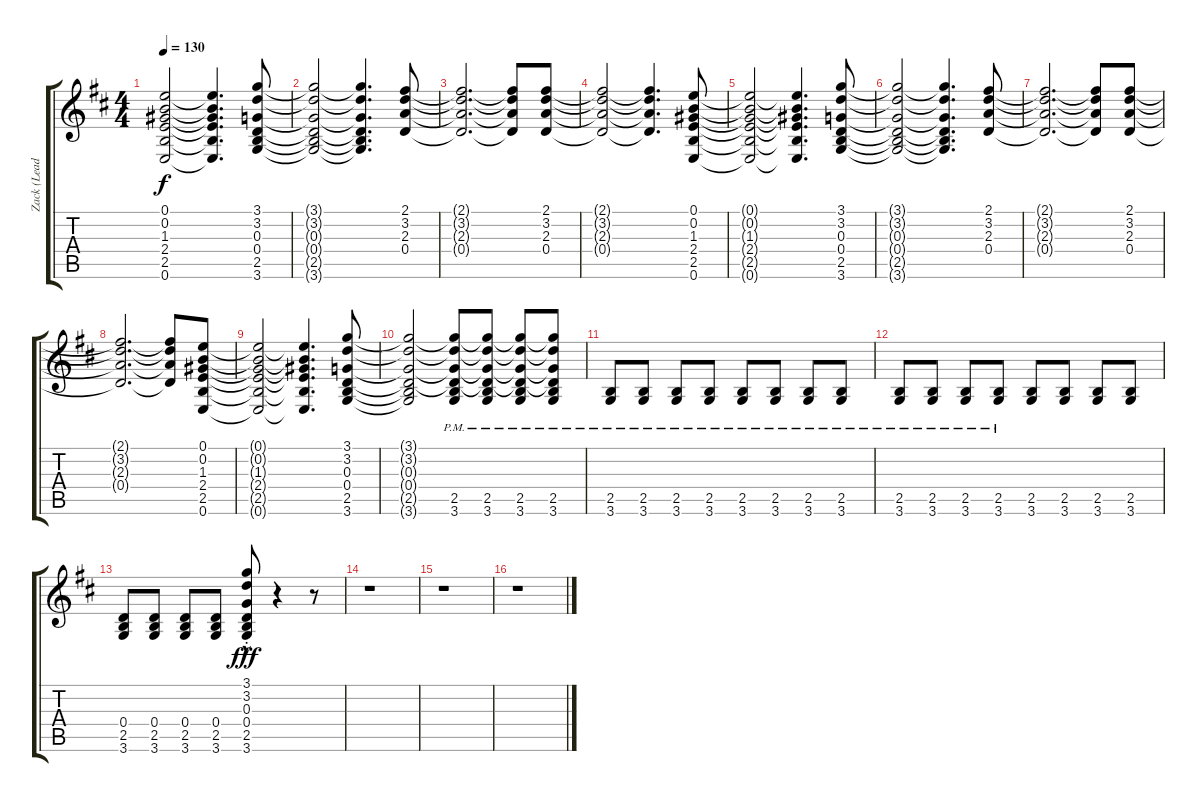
\track ("Zack (Lead Guitar)" "Zack (Lead") {instrument overdrivenguitar}
\staff {score tabs}
\tuning (E4 B3 G3 D3 A2 E2) {hide}
\ts (4 4)
\tempo 130
\clef g2
\ks d
(0.1{t} 0.2{t} 1.3{t} 2.4{t} 2.5{t} 0.6{t}).2{dy f} (0.1{t} 0.2{t} 1.3{t} 2.4{t} 2.5{t} 0.6{t}).4{d} (3.1 3.2 0.3 0.4 2.5 3.6).8 |
(3.1{t} 3.2{t} 0.3{t} 0.4{t} 2.5{t} 3.6{t}).2 (3.1{t} 3.2{t} 0.3{t} 0.4{t} 2.5{t} 3.6{t}).4{d} (2.1 3.2 2.3 0.4).8 |
(2.1{t} 3.2{t} 2.3{t} 0.4{t}).2{d} (2.1{t} 3.2{t} 2.3{t} 0.4{t}).8 (2.1 3.2 2.3 0.4).8 |
(2.1{t} 3.2{t} 2.3{t} 0.4{t}).2 (2.1{t} 3.2{t} 2.3{t} 0.4{t}).4{d} (0.1 0.2 1.3 2.4 2.5 0.6).8 |
(0.1{t} 0.2{t} 1.3{t} 2.4{t} 2.5{t} 0.6{t}).2 (0.1{t} 0.2{t} 1.3{t} 2.4{t} 2.5{t} 0.6{t}).4{d} (3.1 3.2 0.3 0.4 2.5 3.6).8 |
(3.1{t} 3.2{t} 0.3{t} 0.4{t} 2.5{t} 3.6{t}).2 (3.1{t} 3.2{t} 0.3{t} 0.4{t} 2.5{t} 3.6{t}).4{d} (2.1 3.2 2.3 0.4).8 |
(2.1{t} 3.2{t} 2.3{t} 0.4{t}).2{d} (2.1{t} 3.2{t} 2.3{t} 0.4{t}).8 (2.1 3.2 2.3 0.4).8 |
(2.1{t} 3.2{t} 2.3{t} 0.4{t}).2{d} (2.1{t} 3.2{t} 2.3{t} 0.4{t}).8 (0.1 0.2 1.3 2.4 2.5 0.6).8 |
(0.1{t} 0.2{t} 1.3{t} 2.4{t} 2.5{t} 0.6{t}).2 (0.1{t} 0.2{t} 1.3{t} 2.4{t} 2.5{t} 0.6{t}).4{d} (3.1 3.2 0.3 0.4 2.5 3.6).8 |
(3.1{t} 3.2{t} 0.3{t} 0.4{t} 2.5{t} 3.6{t}).2 (3.1{t} 3.2{t} 0.3{t} 0.4{t} 2.5{pm} 3.6{pm}).8 (3.1{t} 3.2{t} 0.3{t} 0.4{t} 2.5{pm} 3.6{pm}).8 (3.1{t} 3.2{t} 0.3{t} 0.4{t} 2.5{pm} 3.6{pm}).8 (3.1{t} 3.2{t} 0.3{t} 0.4{t} 2.5{pm} 3.6{pm}).8 |
(2.5{pm} 3.6{pm}).8 (2.5{pm} 3.6{pm}).8 (2.5{pm} 3.6{pm}).8 (2.5{pm} 3.6{pm}).8 (2.5{pm} 3.6{pm}).8 (2.5{pm} 3.6{pm}).8 (2.5{pm} 3.6{pm}).8 (2.5{pm} 3.6{pm}).8 |
(2.5{pm} 3.6{pm}).8 (2.5{pm} 3.6{pm}).8 (2.5{pm} 3.6{pm}).8 (2.5{pm} 3.6{pm}).8 (2.5 3.6).8 (2.5 3.6).8 (2.5 3.6).8 (2.5 3.6).8 |
(0.4 2.5 3.6).8 (0.4 2.5 3.6).8 (0.4 2.5 3.6).8 (0.4 2.5 3.6).8 (3.1{hac st} 3.2{hac st} 0.3{hac st} 0.4{hac st} 2.5{hac st} 3.6{hac st}).8{dy fff} r.4 r.8 |
r.1 |
r.1 |
r.1
